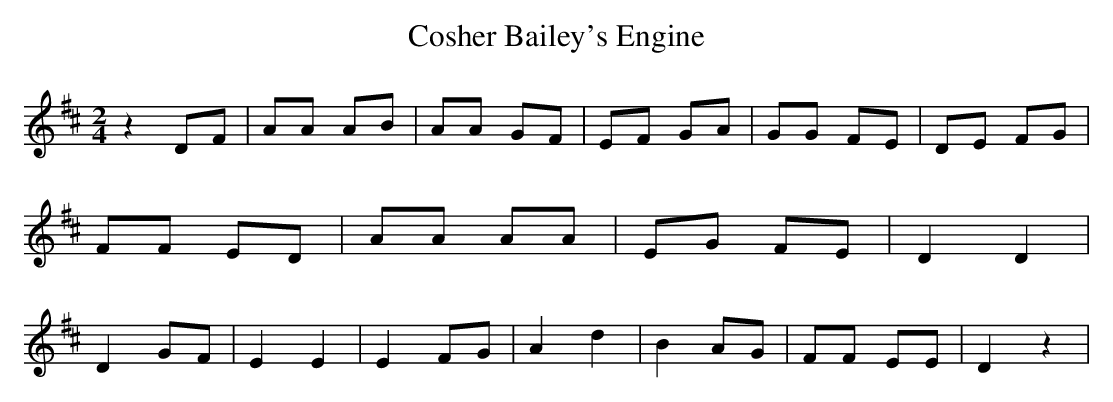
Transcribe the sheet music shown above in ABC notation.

X:1
T:Cosher Bailey's Engine
M:2/4
L:1/8
K:D
 z2 DF| AA AB| AA GF| EF GA| GG FE| DE FG| FF ED| AA AA| EG FE| D2 D2|\
 D2 GF| E2 E2| E2 FG| A2 d2| B2 AG| FF EE| D2 z2|
